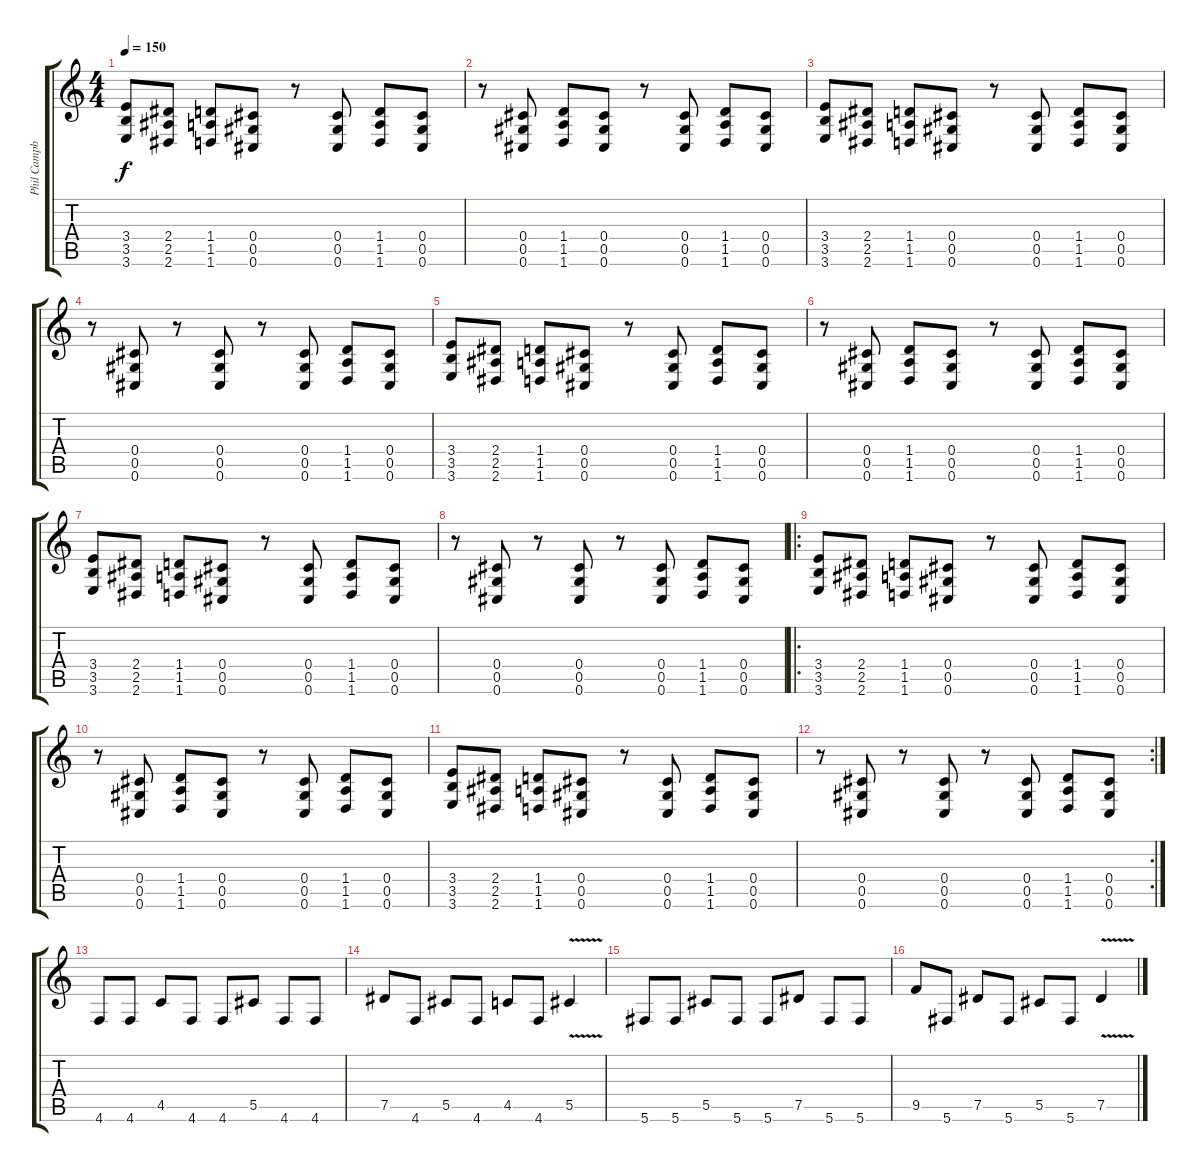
\track ("Phil Campbell" "Phil Campb") {instrument distortionguitar}
\staff {score tabs}
\tuning (Eb4 Bb3 Gb3 Db3 Ab2 Db2) {hide}
\ts (4 4)
\tempo 150
\clef g2
\ks c
(3.4 3.5 3.6).8{dy f} (2.4 2.5 2.6).8 (1.4 1.5 1.6).8 (0.4 0.5 0.6).8 r.8 (0.4 0.5 0.6).8 (1.4 1.5 1.6).8 (0.4 0.5 0.6).8 |
r.8 (0.4 0.5 0.6).8 (1.4 1.5 1.6).8 (0.4 0.5 0.6).8 r.8 (0.4 0.5 0.6).8 (1.4 1.5 1.6).8 (0.4 0.5 0.6).8 |
(3.4 3.5 3.6).8 (2.4 2.5 2.6).8 (1.4 1.5 1.6).8 (0.4 0.5 0.6).8 r.8 (0.4 0.5 0.6).8 (1.4 1.5 1.6).8 (0.4 0.5 0.6).8 |
r.8 (0.4 0.5 0.6).8 r.8 (0.4 0.5 0.6).8 r.8 (0.4 0.5 0.6).8 (1.4 1.5 1.6).8 (0.4 0.5 0.6).8 |
(3.4 3.5 3.6).8 (2.4 2.5 2.6).8 (1.4 1.5 1.6).8 (0.4 0.5 0.6).8 r.8 (0.4 0.5 0.6).8 (1.4 1.5 1.6).8 (0.4 0.5 0.6).8 |
r.8 (0.4 0.5 0.6).8 (1.4 1.5 1.6).8 (0.4 0.5 0.6).8 r.8 (0.4 0.5 0.6).8 (1.4 1.5 1.6).8 (0.4 0.5 0.6).8 |
(3.4 3.5 3.6).8 (2.4 2.5 2.6).8 (1.4 1.5 1.6).8 (0.4 0.5 0.6).8 r.8 (0.4 0.5 0.6).8 (1.4 1.5 1.6).8 (0.4 0.5 0.6).8 |
r.8 (0.4 0.5 0.6).8 r.8 (0.4 0.5 0.6).8 r.8 (0.4 0.5 0.6).8 (1.4 1.5 1.6).8 (0.4 0.5 0.6).8 |
\ro
(3.4 3.5 3.6).8 (2.4 2.5 2.6).8 (1.4 1.5 1.6).8 (0.4 0.5 0.6).8 r.8 (0.4 0.5 0.6).8 (1.4 1.5 1.6).8 (0.4 0.5 0.6).8 |
r.8 (0.4 0.5 0.6).8 (1.4 1.5 1.6).8 (0.4 0.5 0.6).8 r.8 (0.4 0.5 0.6).8 (1.4 1.5 1.6).8 (0.4 0.5 0.6).8 |
(3.4 3.5 3.6).8 (2.4 2.5 2.6).8 (1.4 1.5 1.6).8 (0.4 0.5 0.6).8 r.8 (0.4 0.5 0.6).8 (1.4 1.5 1.6).8 (0.4 0.5 0.6).8 |
\rc 2
r.8 (0.4 0.5 0.6).8 r.8 (0.4 0.5 0.6).8 r.8 (0.4 0.5 0.6).8 (1.4 1.5 1.6).8 (0.4 0.5 0.6).8 |
4.6.8 4.6.8 4.5.8 4.6.8 4.6.8 5.5.8 4.6.8 4.6.8 |
7.5.8 4.6.8 5.5.8 4.6.8 4.5.8 4.6.8 5.5{v}.4 |
5.6.8 5.6.8 5.5.8 5.6.8 5.6.8 7.5.8 5.6.8 5.6.8 |
9.5.8 5.6.8 7.5.8 5.6.8 5.5.8 5.6.8 7.5{v}.4
